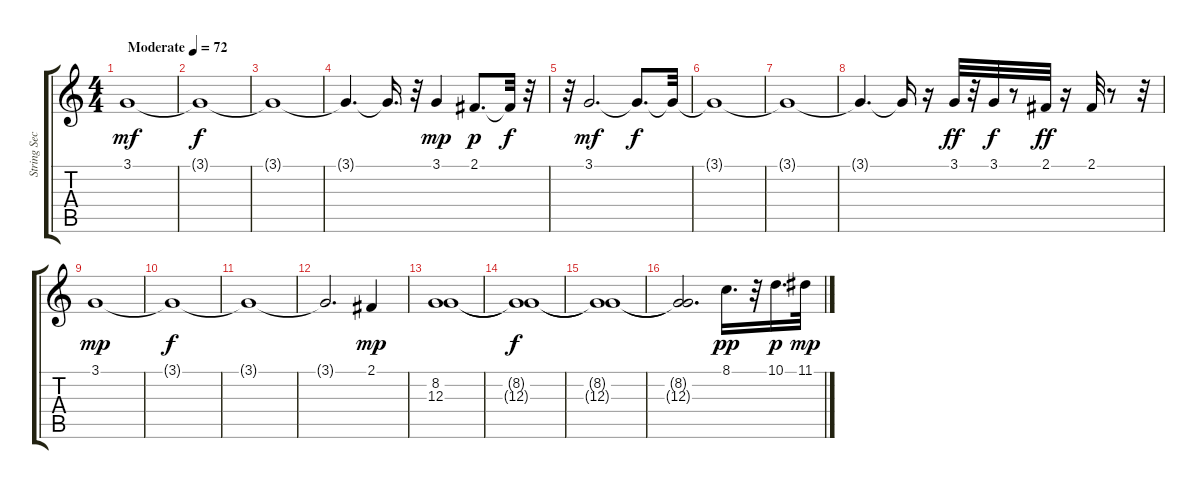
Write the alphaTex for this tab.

\track ("String Section" "String Sec") {instrument stringensemble1}
\staff {score tabs}
\tuning (E4 B3 G3 D3 A2 E2) {hide}
\ts (4 4)
\tempo (72 "Moderate")
\clef g2
\ks c
3.1.1{dy mf instrument stringensemble1} |
3.1{t}.1{dy f} |
3.1{t}.1 |
3.1{t}.4{d} 3.1{t}.16{d} r.32 3.1.4{dy mp} 2.1.8{d dy p} 2.1{t}.32{dy f} r.32 |
r.32 3.1.2{d dy mf} 3.1{t}.8{d dy f} 3.1{t}.32 |
3.1{t}.1 |
3.1{t}.1 |
3.1{t}.4{d} 3.1{t}.16 r.16 3.1.32{dy ff} r.32 3.1.32{dy f} r.8 2.1.32{dy ff} r.16 2.1.32 r.8 r.32 |
3.1.1{dy mp} |
3.1{t}.1{dy f} |
3.1{t}.1 |
3.1{t}.2{d} 2.1.4{dy mp} |
(8.2 12.3).1 |
(8.2{t} 12.3{t}).1{dy f} |
(8.2{t} 12.3{t}).1 |
(8.2{t} 12.3{t}).2{d} 8.1.16{d dy pp} r.32 10.1.16{d dy p} 11.1.32{dy mp}
